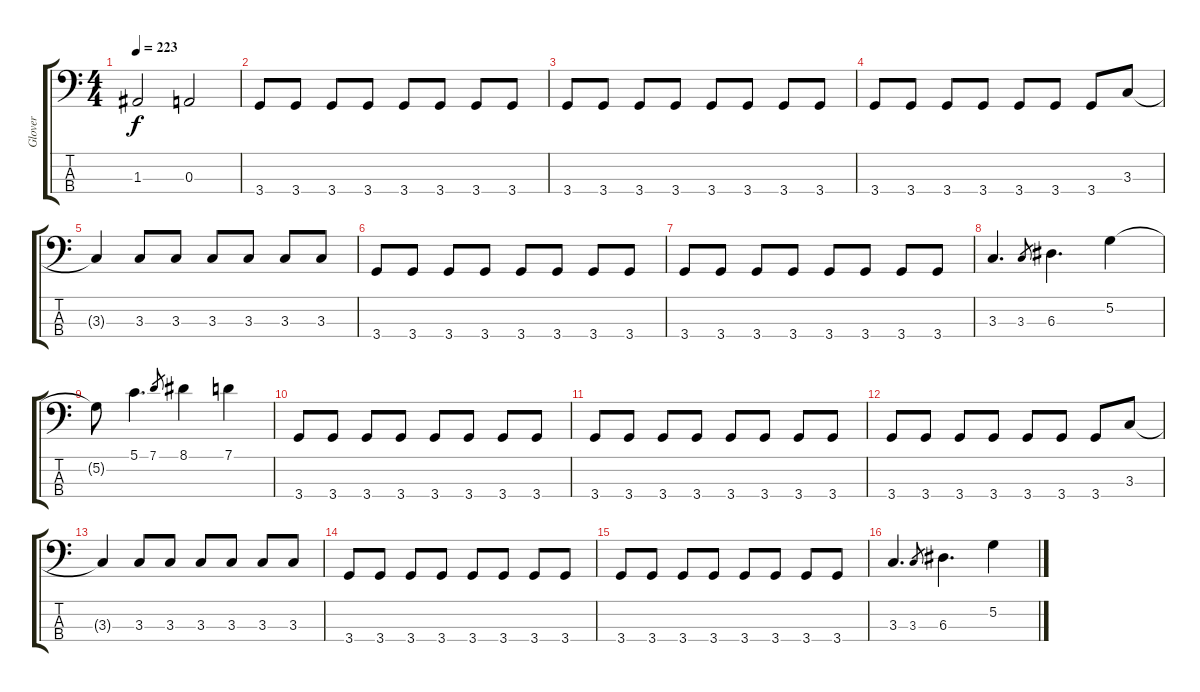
\track ("Glover" "Glover") {instrument electricbasspick}
\staff {score tabs}
\tuning (G2 D2 A1 E1) {hide}
\ts (4 4)
\tempo 223
\clef f4
\ks c
1.3.2{dy f} 0.3.2 |
3.4.8 3.4.8 3.4.8 3.4.8 3.4.8 3.4.8 3.4.8 3.4.8 |
3.4.8 3.4.8 3.4.8 3.4.8 3.4.8 3.4.8 3.4.8 3.4.8 |
3.4.8 3.4.8 3.4.8 3.4.8 3.4.8 3.4.8 3.4.8 3.3.8 |
3.3{t}.4 3.3.8 3.3.8 3.3.8 3.3.8 3.3.8 3.3.8 |
3.4.8 3.4.8 3.4.8 3.4.8 3.4.8 3.4.8 3.4.8 3.4.8 |
3.4.8 3.4.8 3.4.8 3.4.8 3.4.8 3.4.8 3.4.8 3.4.8 |
3.3.4{d} 3.3.8{gr} 6.3.4{d} 5.2.4 |
5.2{t}.8 5.1.4{d} 7.1.8{gr} 8.1.4 7.1.4 |
3.4.8 3.4.8 3.4.8 3.4.8 3.4.8 3.4.8 3.4.8 3.4.8 |
3.4.8 3.4.8 3.4.8 3.4.8 3.4.8 3.4.8 3.4.8 3.4.8 |
3.4.8 3.4.8 3.4.8 3.4.8 3.4.8 3.4.8 3.4.8 3.3.8 |
3.3{t}.4 3.3.8 3.3.8 3.3.8 3.3.8 3.3.8 3.3.8 |
3.4.8 3.4.8 3.4.8 3.4.8 3.4.8 3.4.8 3.4.8 3.4.8 |
3.4.8 3.4.8 3.4.8 3.4.8 3.4.8 3.4.8 3.4.8 3.4.8 |
3.3.4{d} 3.3.8{gr} 6.3.4{d} 5.2.4
